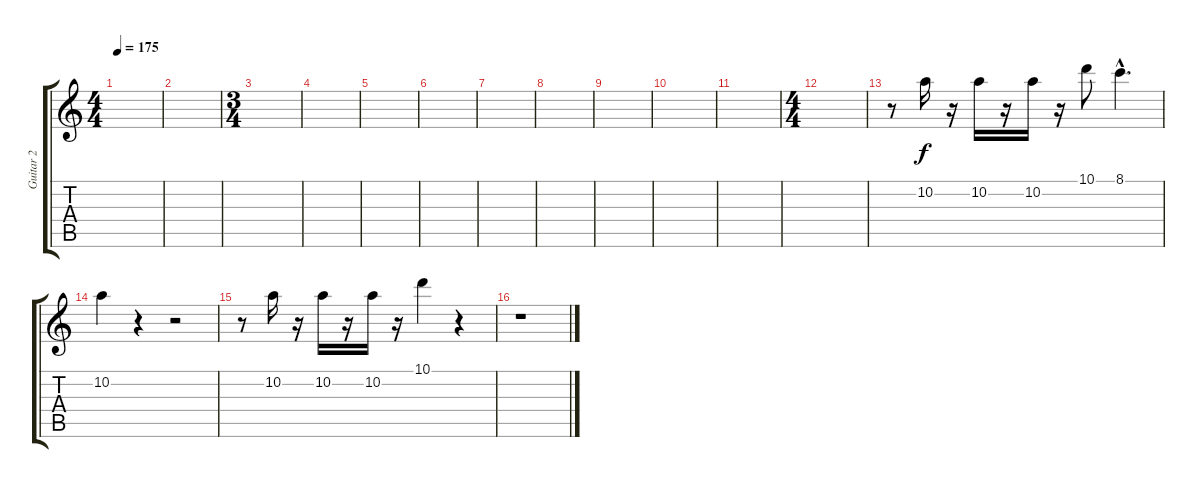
\track ("Guitar 2" "Guitar 2") {instrument acousticguitarnylon}
\staff {score tabs}
\tuning (E4 B3 G3 D3 A2 E2) {hide}
\ts (4 4)
\tempo 175
\clef g2
\ks c
|
|
\ts (3 4)
|
|
|
|
|
|
|
|
|
\ts (4 4)
|
r.8 10.2.16 r.16 10.2.16 r.16 10.2.16 r.16 10.1.8 8.1{hac}.4{d} |
10.2.4 r.4 r.2 |
r.8 10.2.16 r.16 10.2.16 r.16 10.2.16 r.16 10.1.4 r.4 |
r.1
